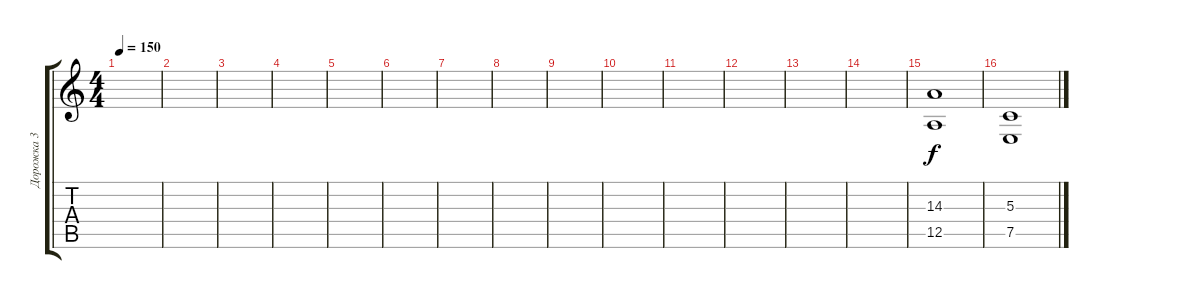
\track ("Дорожка 3" "Дорожка 3") {instrument choiraahs}
\staff {score tabs}
\tuning (E4 B3 G3 D3 A2 E2) {hide}
\ts (4 4)
\tempo 150
\clef g2
\ks c
|
|
|
|
|
|
|
|
|
|
|
|
|
|
(14.3 12.5).1 |
(5.3 7.5).1
